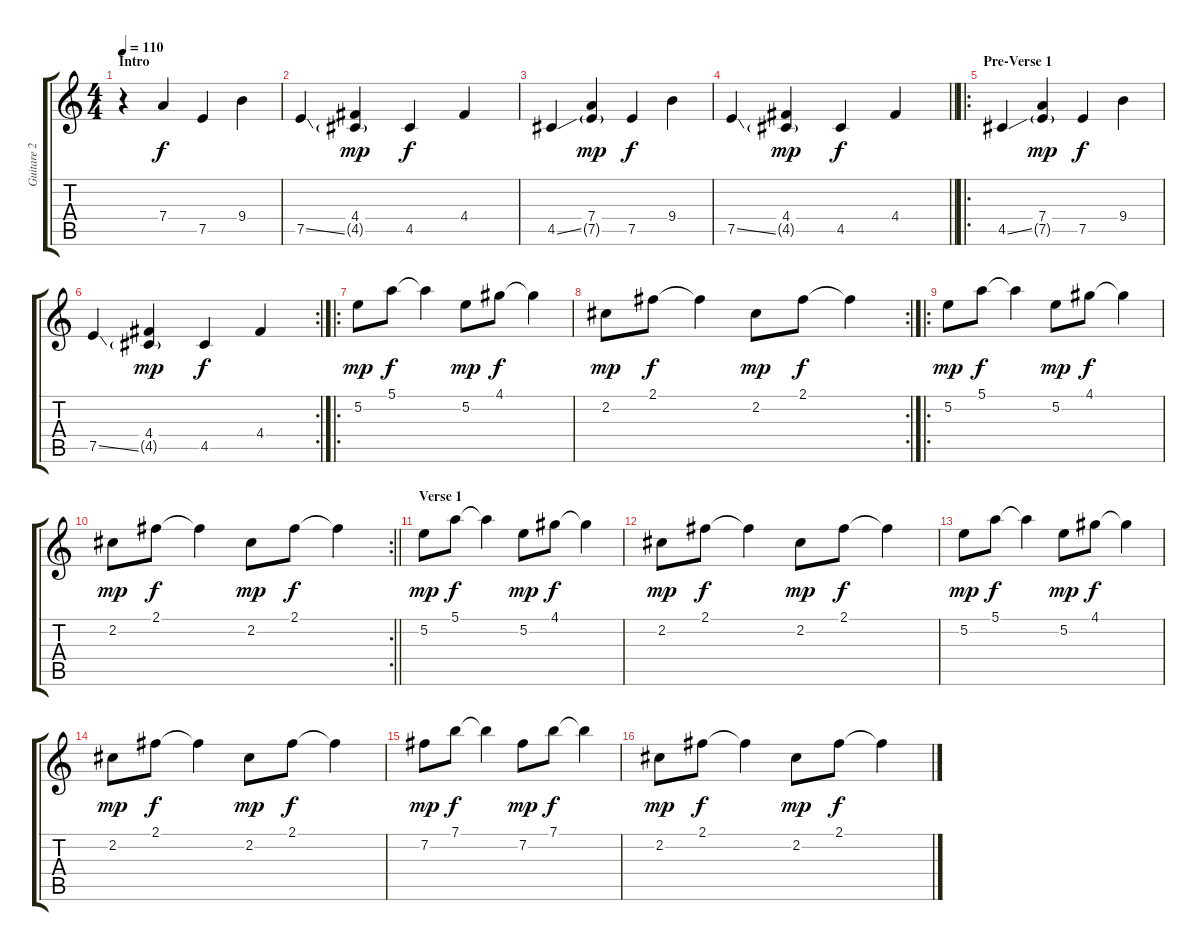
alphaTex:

\track ("Guitare 2 (Manu)" "Guitare 2 ") {instrument electricguitarjazz}
\staff {score tabs}
\tuning (E4 B3 G3 D3 A2 E2) {hide}
\ts (4 4)
\section ("" "Intro")
\tempo 110
\clef g2
\ks c
r.4{dy f instrument electricguitarjazz} 7.4.4 7.5.4 9.4.4 |
7.5{ss}.4 (4.4 4.5{g}).4{dy mp} 4.5.4{dy f} 4.4.4 |
4.5{ss}.4 (7.4 7.5{g}).4{dy mp} 7.5.4{dy f} 9.4.4 |
\barLineRight lightlight
7.5{ss}.4 (4.4 4.5{g}).4{dy mp} 4.5.4{dy f} 4.4.4 |
\ro
\section ("" "Pre-Verse 1")
4.5{ss}.4 (7.4 7.5{g}).4{dy mp} 7.5.4{dy f} 9.4.4 |
\rc 2
7.5{ss}.4 (4.4 4.5{g}).4{dy mp} 4.5.4{dy f} 4.4.4 |
\ro
5.2.8{dy mp} 5.1.8{dy f} 5.1{t}.4 5.2.8{dy mp} 4.1.8{dy f} 4.1{t}.4 |
\rc 2
2.2.8{dy mp} 2.1.8{dy f} 2.1{t}.4 2.2.8{dy mp} 2.1.8{dy f} 2.1{t}.4 |
\ro
5.2.8{dy mp} 5.1.8{dy f} 5.1{t}.4 5.2.8{dy mp} 4.1.8{dy f} 4.1{t}.4 |
\rc 2
\barLineRight lightlight
2.2.8{dy mp} 2.1.8{dy f} 2.1{t}.4 2.2.8{dy mp} 2.1.8{dy f} 2.1{t}.4 |
\section ("" "Verse 1")
5.2.8{dy mp} 5.1.8{dy f} 5.1{t}.4 5.2.8{dy mp} 4.1.8{dy f} 4.1{t}.4 |
2.2.8{dy mp} 2.1.8{dy f} 2.1{t}.4 2.2.8{dy mp} 2.1.8{dy f} 2.1{t}.4 |
5.2.8{dy mp} 5.1.8{dy f} 5.1{t}.4 5.2.8{dy mp} 4.1.8{dy f} 4.1{t}.4 |
2.2.8{dy mp} 2.1.8{dy f} 2.1{t}.4 2.2.8{dy mp} 2.1.8{dy f} 2.1{t}.4 |
7.2.8{dy mp} 7.1.8{dy f} 7.1{t}.4 7.2.8{dy mp} 7.1.8{dy f} 7.1{t}.4 |
2.2.8{dy mp} 2.1.8{dy f} 2.1{t}.4 2.2.8{dy mp} 2.1.8{dy f} 2.1{t}.4
